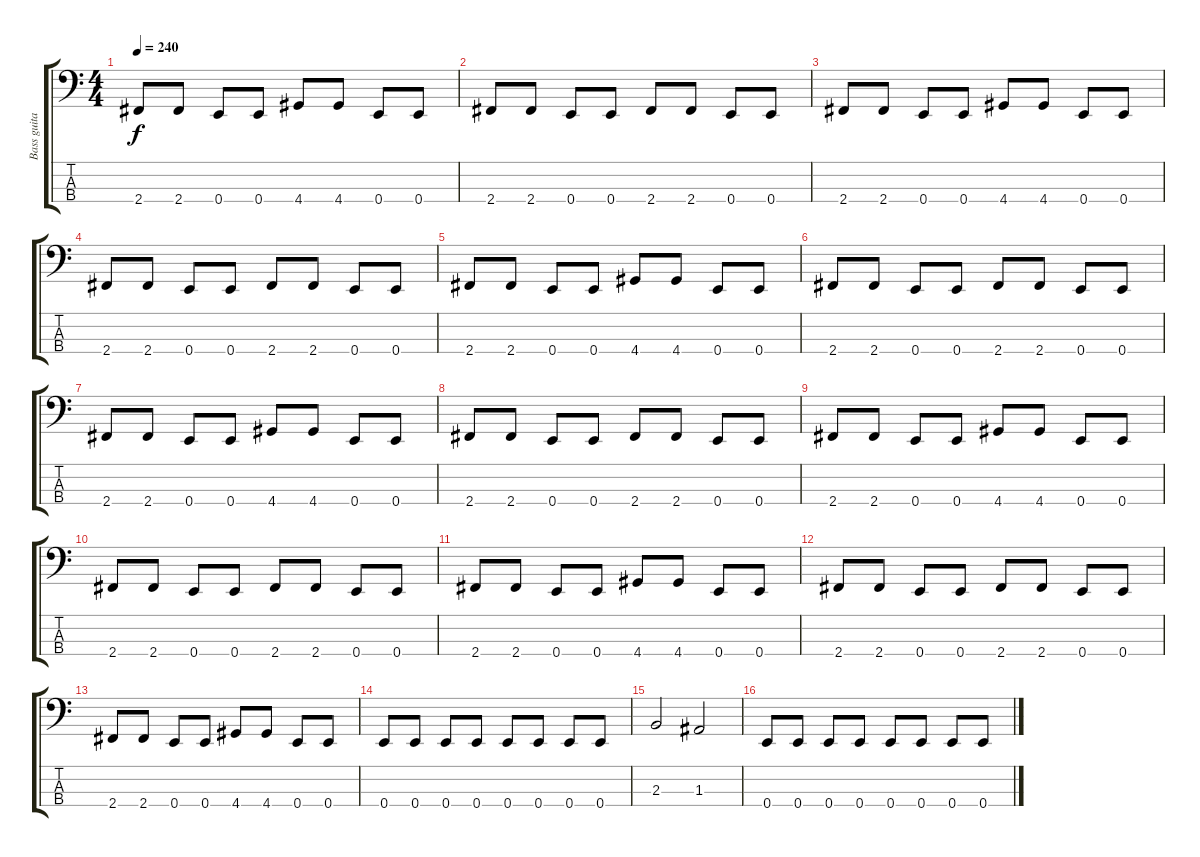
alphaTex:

\track ("Bass guitar" "Bass guita") {instrument electricbassfinger}
\staff {score tabs}
\tuning (G2 D2 A1 E1) {hide}
\ts (4 4)
\tempo 240
\clef f4
\ks c
2.4.8{dy f} 2.4.8 0.4.8 0.4.8 4.4.8 4.4.8 0.4.8 0.4.8 |
2.4.8 2.4.8 0.4.8 0.4.8 2.4.8 2.4.8 0.4.8 0.4.8 |
2.4.8 2.4.8 0.4.8 0.4.8 4.4.8 4.4.8 0.4.8 0.4.8 |
2.4.8 2.4.8 0.4.8 0.4.8 2.4.8 2.4.8 0.4.8 0.4.8 |
2.4.8 2.4.8 0.4.8 0.4.8 4.4.8 4.4.8 0.4.8 0.4.8 |
2.4.8 2.4.8 0.4.8 0.4.8 2.4.8 2.4.8 0.4.8 0.4.8 |
2.4.8 2.4.8 0.4.8 0.4.8 4.4.8 4.4.8 0.4.8 0.4.8 |
2.4.8 2.4.8 0.4.8 0.4.8 2.4.8 2.4.8 0.4.8 0.4.8 |
2.4.8 2.4.8 0.4.8 0.4.8 4.4.8 4.4.8 0.4.8 0.4.8 |
2.4.8 2.4.8 0.4.8 0.4.8 2.4.8 2.4.8 0.4.8 0.4.8 |
2.4.8 2.4.8 0.4.8 0.4.8 4.4.8 4.4.8 0.4.8 0.4.8 |
2.4.8 2.4.8 0.4.8 0.4.8 2.4.8 2.4.8 0.4.8 0.4.8 |
2.4.8 2.4.8 0.4.8 0.4.8 4.4.8 4.4.8 0.4.8 0.4.8 |
0.4.8 0.4.8 0.4.8 0.4.8 0.4.8 0.4.8 0.4.8 0.4.8 |
2.3.2 1.3.2 |
0.4.8 0.4.8 0.4.8 0.4.8 0.4.8 0.4.8 0.4.8 0.4.8
